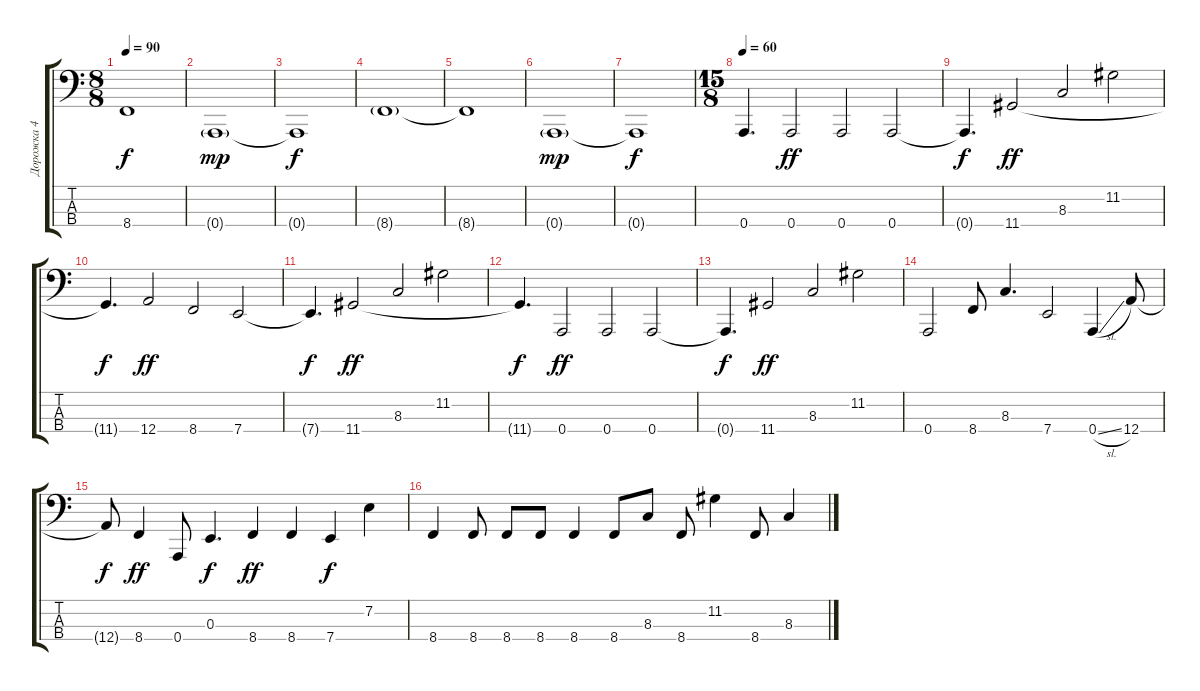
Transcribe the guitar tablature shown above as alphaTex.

\track ("Дорожка 4" "Дорожка 4") {instrument slapbass1}
\staff {score tabs}
\tuning (D2 A1 E1 A0) {hide}
\ts (8 8)
\tempo 90
\clef f4
\ks c
8.4{t}.1{dy f} |
0.4{g}.1{dy mp} |
0.4{t}.1{dy f} |
8.4{g}.1 |
8.4{t}.1 |
0.4{g}.1{dy mp} |
0.4{t}.1{dy f} |
\ts (15 8)
\tempo 60
0.4.4{d} 0.4.2{dy ff} 0.4.2 0.4.2 |
0.4{t}.4{d dy f} 11.4.2{dy ff} 8.3.2 11.2.2 |
11.4{t}.4{d dy f} 12.4.2{dy ff} 8.4.2 7.4.2 |
7.4{t}.4{d dy f} 11.4.2{dy ff} 8.3.2 11.2.2 |
11.4{t}.4{d dy f} 0.4.2{dy ff} 0.4.2 0.4.2 |
0.4{t}.4{d dy f} 11.4.2{dy ff} 8.3.2 11.2.2 |
0.4.2 8.4.8 8.3.4{d} 7.4.2 0.4{sl}.4 12.4.8 |
12.4{t}.8{dy f} 8.4.4{dy ff} 0.4.8 0.3.4{d dy f} 8.4.4{dy ff} 8.4.4 7.4.4{dy f} 7.2.4 |
8.4.4{instrument slapbass1} 8.4.8 8.4.8 8.4.8 8.4.4 8.4.8 8.3.8 8.4.8 11.2.4 8.4.8 8.3.4
